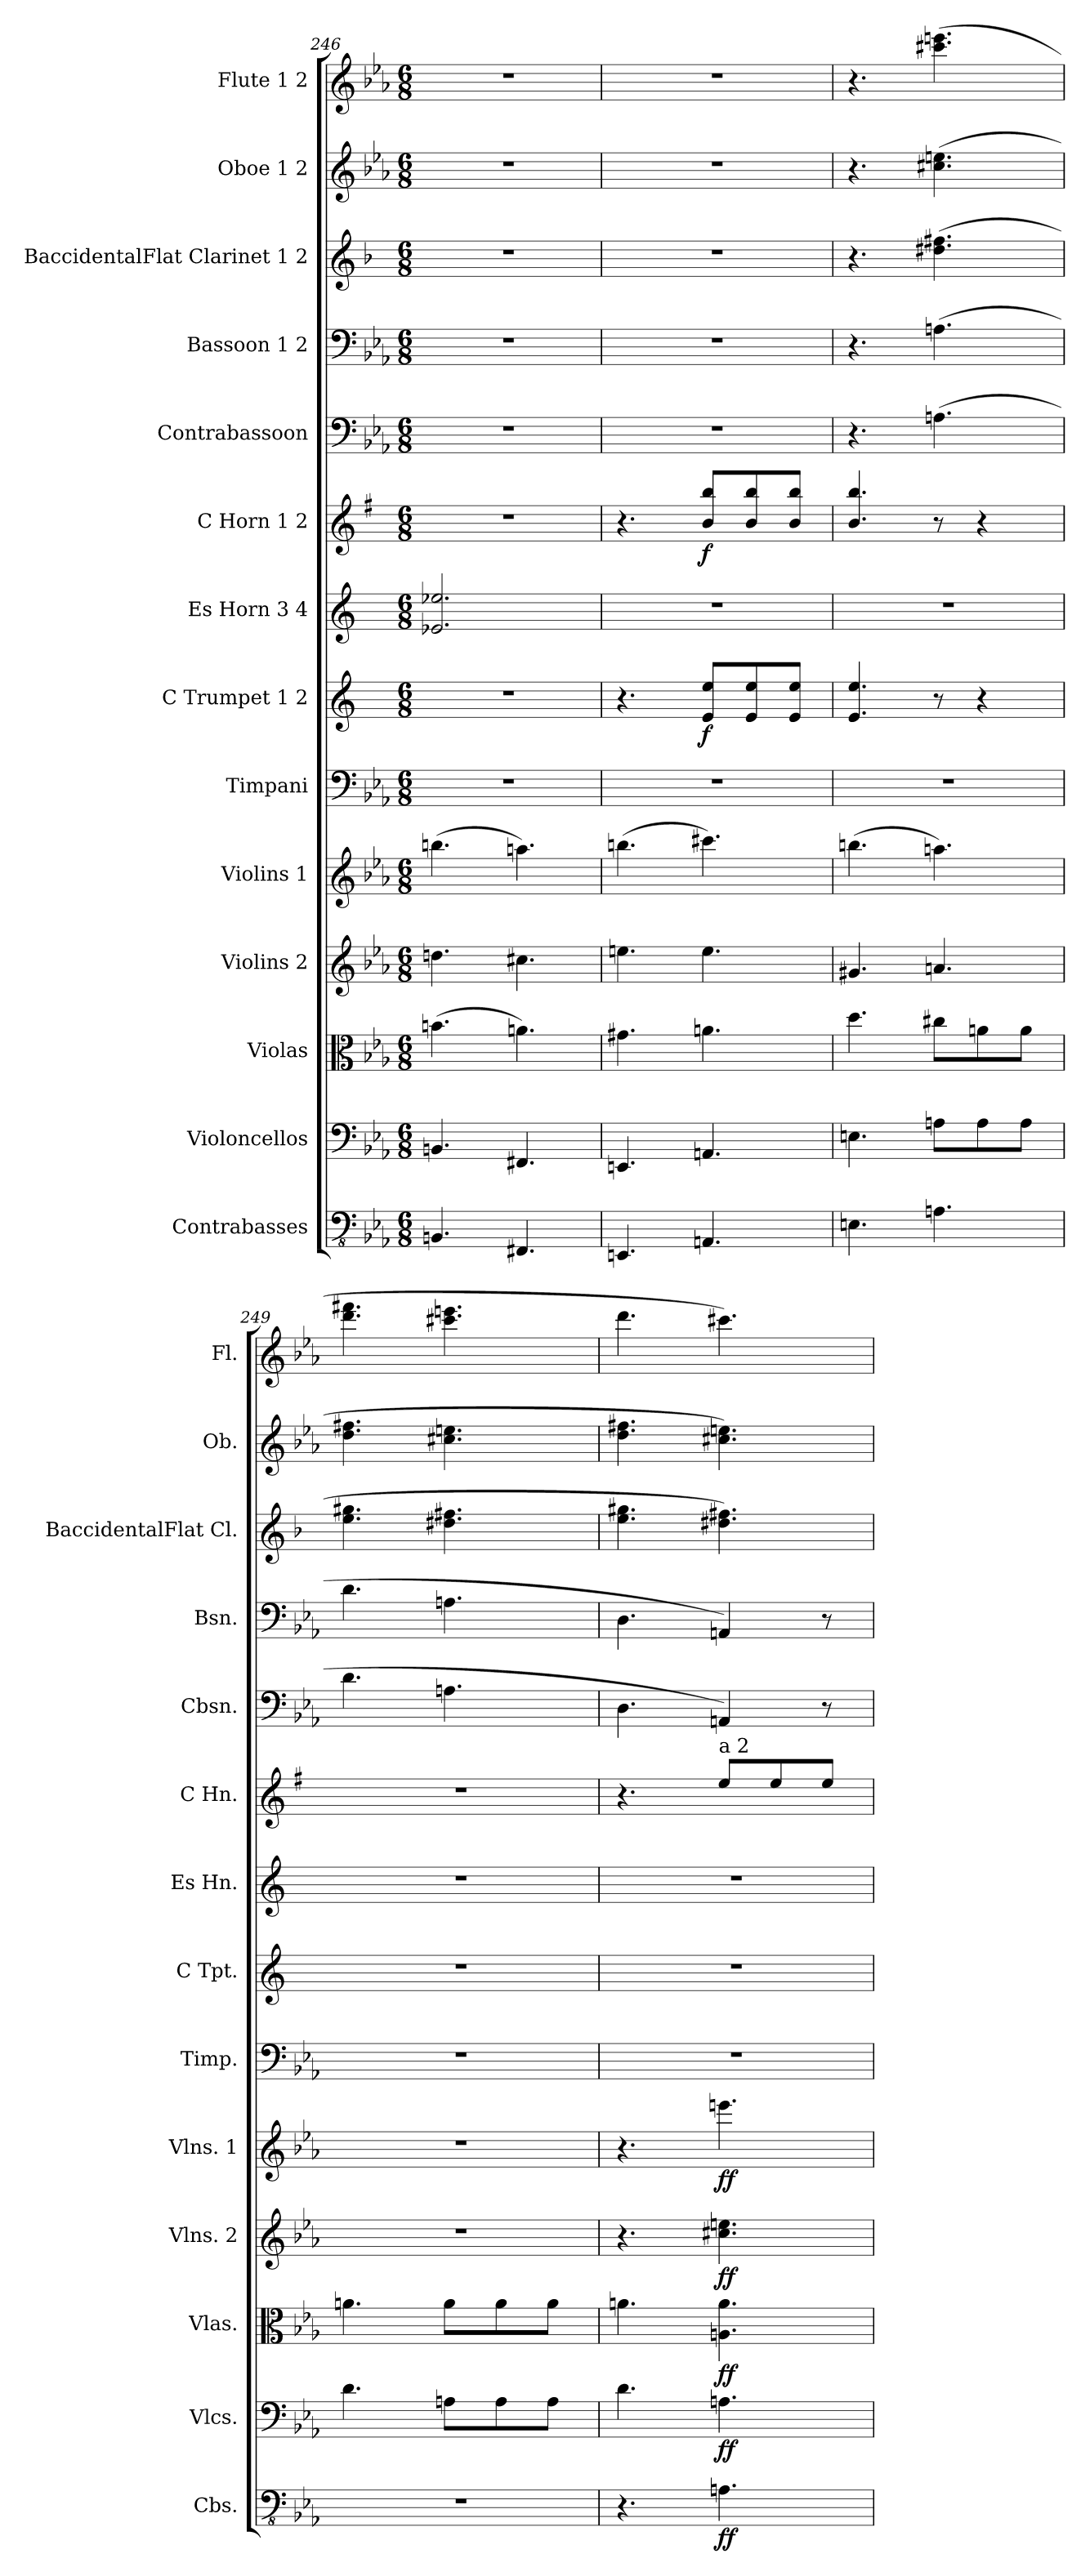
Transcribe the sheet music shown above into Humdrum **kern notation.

**kern	**dynam	**kern	**dynam	**kern	**dynam	**kern	**dynam	**kern	**dynam	**kern	**kern	**dynam	**kern	**kern	**dynam	**kern	**kern	**kern	**kern	**kern
*part14	*part14	*part13	*part13	*part12	*part12	*part11	*part11	*part10	*part10	*part9	*part8	*part8	*part7	*part6	*part6	*part5	*part4	*part3	*part2	*part1
*staff14	*staff14	*staff13	*staff13	*staff12	*staff12	*staff11	*staff11	*staff10	*staff10	*staff9	*staff8	*staff8	*staff7	*staff6	*staff6	*staff5	*staff4	*staff3	*staff2	*staff1
*I"Contrabasses	*	*I"Violoncellos	*	*I"Violas	*	*I"Violins 2	*	*I"Violins 1	*	*I"Timpani	*I"C Trumpet 1 2	*	*I"Es Horn 3 4	*I"C Horn 1 2	*	*I"Contrabassoon	*I"Bassoon 1 2	*I"BaccidentalFlat Clarinet 1 2	*I"Oboe 1 2	*I"Flute  1 2
*I'Cbs.	*	*I'Vlcs.	*	*I'Vlas.	*	*I'Vlns. 2	*	*I'Vlns. 1	*	*I'Timp.	*I'C Tpt.	*	*I'Es Hn.	*I'C Hn.	*	*I'Cbsn.	*I'Bsn.	*I'BaccidentalFlat Cl.	*I'Ob.	*I'Fl.
*clefFv4	*	*clefF4	*	*clefC3	*	*clefG2	*	*clefG2	*	*clefF4	*clefG2	*	*clefG2	*clefG2	*	*clefF4	*clefF4	*clefG2	*clefG2	*clefG2
*	*	*	*	*	*	*	*	*	*	*	*	*	*ITrd5c9	*ITrd4c7	*	*ITrd7c12	*	*ITrd1c2	*	*
*k[b-e-a-]	*	*k[b-e-a-]	*	*k[b-e-a-]	*	*k[b-e-a-]	*	*k[b-e-a-]	*	*k[b-e-a-]	*k[]	*	*k[b-e-a-]	*k[]	*	*k[b-e-a-]	*k[b-e-a-]	*k[b-e-a-]	*k[b-e-a-]	*k[b-e-a-]
*M6/8	*	*M6/8	*	*M6/8	*	*M6/8	*	*M6/8	*	*M6/8	*M6/8	*	*M6/8	*M6/8	*	*M6/8	*M6/8	*M6/8	*M6/8	*M6/8
=246	=246	=246	=246	=246	=246	=246	=246	=246	=246	=246	=246	=246	=246	=246	=246	=246	=246	=246	=246	=246
4.BBBn/	.	4.BBn/	.	(4.bn\	.	4.ddn\	.	(4.bbn\	.	2.r	2.r	.	2.G-X/ 2.g-X/	2.r	.	2.r	2.r	2.r	2.r	2.r
4.FFF#X/	.	4.FF#X/	.	4.an\)	.	4.cc#X\	.	4.aan\)	.	.	.	.	.	.	.	.	.	.	.	.
=247	=247	=247	=247	=247	=247	=247	=247	=247	=247	=247	=247	=247	=247	=247	=247	=247	=247	=247	=247	=247
4.EEEn/	.	4.EEn/	.	4.g#X\	.	4.een\	.	(4.bbn\	.	2.r	4.r	.	2.r	4.r	.	2.r	2.r	2.r	2.r	2.r
!	!	!	!	!	!	!	!	!	!	!	!	!LO:DY:b	!	!	!LO:DY:b	!	!	!	!	!
4.AAAn/	.	4.AAn/	.	4.an\	.	4.ee\	.	4.ccc#X\)	.	.	8e/ 8ee/L	f	.	8e/ 8ee/L	f	.	.	.	.	.
.	.	.	.	.	.	.	.	.	.	.	8e/ 8ee/	.	.	8e/ 8ee/	.	.	.	.	.	.
.	.	.	.	.	.	.	.	.	.	.	8e/ 8ee/J	.	.	8e/ 8ee/J	.	.	.	.	.	.
=248	=248	=248	=248	=248	=248	=248	=248	=248	=248	=248	=248	=248	=248	=248	=248	=248	=248	=248	=248	=248
4.EEn\	.	4.En\	.	4.dd\	.	4.g#X/	.	(4.bbn\	.	2.r	4.e/ 4.ee/	.	2.r	4.e/ 4.ee/	.	4.r	4.r	4.r	4.r	4.r
4.AAn\	.	8An\L	.	8cc#X\L	.	4.an/	.	4.aan\)	.	.	8r	.	.	8r	.	(4.AAn\	(4.An\	(4.cc#X\ 4.een\	(4.cc#X\ 4.een\	(4.ccc#X\ 4.eeen\
.	.	8A\	.	8an\	.	.	.	.	.	.	4r	.	.	4r	.	.	.	.	.	.
.	.	8A\J	.	8a\J	.	.	.	.	.	.	.	.	.	.	.	.	.	.	.	.
=249	=249	=249	=249	=249	=249	=249	=249	=249	=249	=249	=249	=249	=249	=249	=249	=249	=249	=249	=249	=249
2.r	.	4.d\	.	4.an\	.	2.r	.	2.r	.	2.r	2.r	.	2.r	2.r	.	4.D\	4.d\	4.dd\ 4.ff#X\	4.dd\ 4.ff#X\	4.ddd\ 4.fff#X\
.	.	8An\L	.	8a\L	.	.	.	.	.	.	.	.	.	.	.	4.AAn\	4.An\	4.cc#X\ 4.een\	4.cc#X\ 4.een\	4.ccc#X\ 4.eeen\
.	.	8A\	.	8a\	.	.	.	.	.	.	.	.	.	.	.	.	.	.	.	.
.	.	8A\J	.	8a\J	.	.	.	.	.	.	.	.	.	.	.	.	.	.	.	.
=250	=250	=250	=250	=250	=250	=250	=250	=250	=250	=250	=250	=250	=250	=250	=250	=250	=250	=250	=250	=250
4.r	.	4.d\	.	4.an\	.	4.r	.	4.r	.	2.r	2.r	.	2.r	4.r	.	4.DD\	4.D\	4.dd\ 4.ff#X\	4.dd\ 4.ff#X\	4.ddd\
!	!	!	!	!	!	!	!	!	!	!	!	!	!	!LO:TX:a:t=a  2	!	!	!	!	!	!
!	!LO:DY:b	!	!LO:DY:b	!	!LO:DY:b	!	!LO:DY:b	!	!LO:DY:b	!	!	!	!	!	!	!	!	!	!	!
4.AAn\	ff	4.An\	ff	4.An\ 4.a\	ff	4.cc#X\ 4.een\	ff	4.eeen\	ff	.	.	.	.	8a/L	.	4AAAn/)	4AAn/)	4.cc#X\ 4.een\)	4.cc#X\ 4.een\)	4.ccc#X\)
.	.	.	.	.	.	.	.	.	.	.	.	.	.	8a/	.	.	.	.	.	.
.	.	.	.	.	.	.	.	.	.	.	.	.	.	8a/J	.	8r	8r	.	.	.
=	=	=	=	=	=	=	=	=	=	=	=	=	=	=	=	=	=	=	=	=
*-	*-	*-	*-	*-	*-	*-	*-	*-	*-	*-	*-	*-	*-	*-	*-	*-	*-	*-	*-	*-
